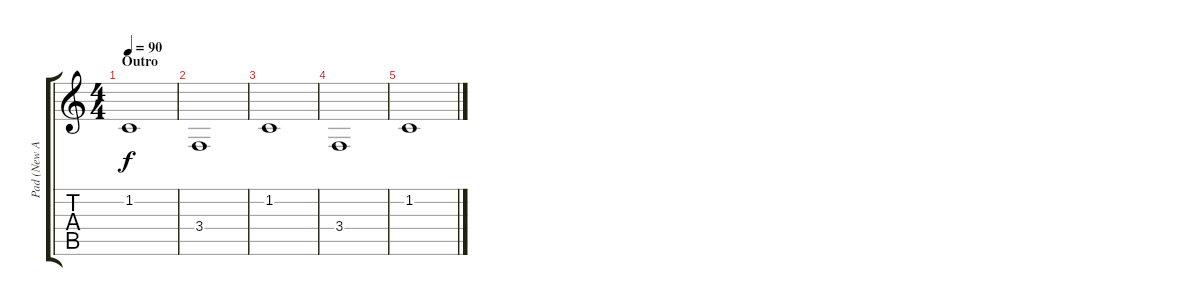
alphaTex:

\track ("Pad (New Age)" "Pad (New A") {instrument pad1newage}
\staff {score tabs}
\tuning (E4 B3 G3 D3 A2 E2) {hide}
\ts (4 4)
\section ("" "Outro")
\tempo 90
\clef g2
\ks c
1.2.1{dy f} |
3.4.1 |
1.2.1 |
3.4.1 |
1.2.1
